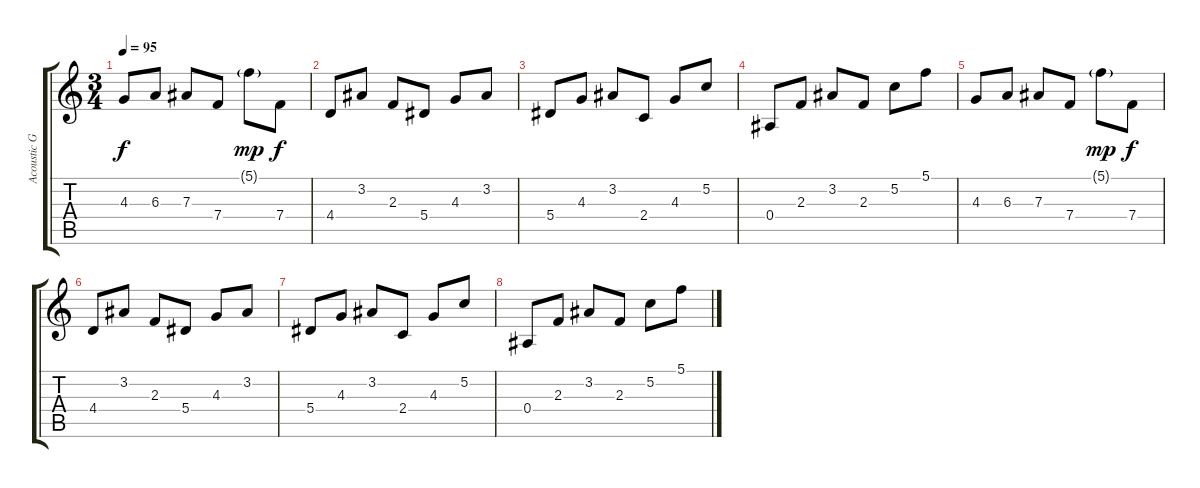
\track ("Acoustic Guitar I" "Acoustic G") {instrument acousticguitarsteel}
\staff {score tabs}
\tuning (C4 G3 Eb3 Bb2 F2 C2) {hide}
\ts (3 4)
\tempo 95
\clef g2
\ks c
4.3.8{dy f} 6.3.8 7.3.8 7.4.8 5.1{g}.8{dy mp} 7.4.8{dy f} |
4.4.8 3.2.8 2.3.8 5.4.8 4.3.8 3.2.8 |
5.4.8 4.3.8 3.2.8 2.4.8 4.3.8 5.2.8 |
0.4.8 2.3.8 3.2.8 2.3.8 5.2.8 5.1.8 |
4.3.8 6.3.8 7.3.8 7.4.8 5.1{g}.8{dy mp} 7.4.8{dy f} |
4.4.8 3.2.8 2.3.8 5.4.8 4.3.8 3.2.8 |
5.4.8 4.3.8 3.2.8 2.4.8 4.3.8 5.2.8 |
0.4.8 2.3.8 3.2.8 2.3.8 5.2.8 5.1.8
